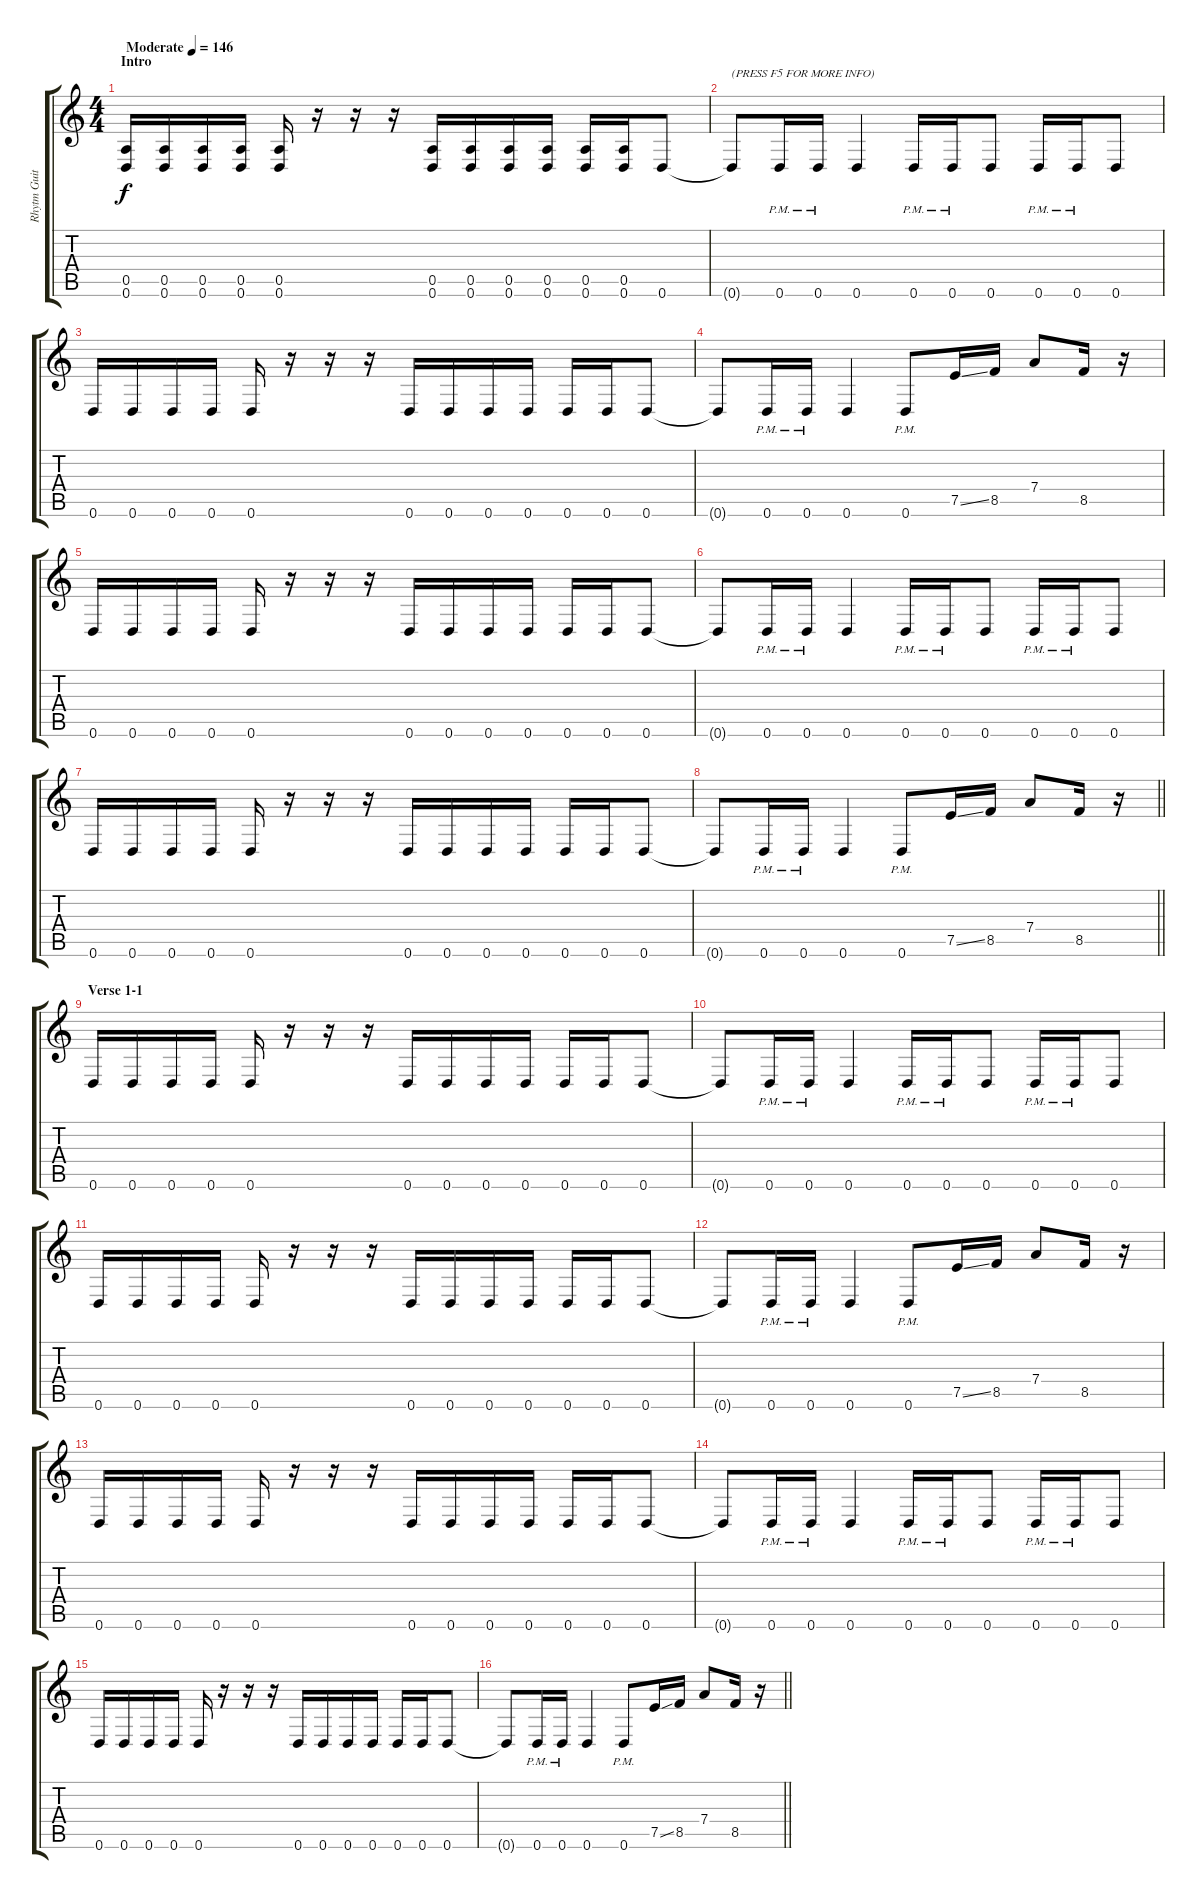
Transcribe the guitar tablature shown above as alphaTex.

\track ("Rhytm Guitar" "Rhytm Guit") {instrument distortionguitar}
\staff {score tabs}
\tuning (E4 B3 G3 D3 A2 D2) {hide}
\ts (4 4)
\section ("" "Intro")
\tempo (146 "Moderate")
\clef g2
\ks c
(0.5 0.6).16{dy f instrument distortionguitar} (0.5 0.6).16 (0.5 0.6).16 (0.5 0.6).16 (0.5 0.6).16 r.16 r.16 r.16 (0.5 0.6).16 (0.5 0.6).16 (0.5 0.6).16 (0.5 0.6).16 (0.5 0.6).16 (0.5 0.6).16 0.6.8 |
0.6{t}.8{txt "(PRESS F5 FOR MORE INFO)"} 0.6{pm}.16 0.6{pm}.16 0.6.4 0.6{pm}.16 0.6{pm}.16 0.6.8 0.6{pm}.16 0.6{pm}.16 0.6.8 |
0.6.16 0.6.16 0.6.16 0.6.16 0.6.16 r.16 r.16 r.16 0.6.16{txt ""} 0.6.16 0.6.16 0.6.16 0.6.16 0.6.16 0.6.8 |
0.6{t}.8 0.6{pm}.16 0.6{pm}.16 0.6.4 0.6{pm}.8 7.5{ss}.16 8.5.16 7.4.8 8.5.16 r.16 |
0.6.16 0.6.16 0.6.16 0.6.16 0.6.16 r.16 r.16 r.16 0.6.16 0.6.16 0.6.16 0.6.16 0.6.16 0.6.16 0.6.8 |
0.6{t}.8 0.6{pm}.16 0.6{pm}.16 0.6.4 0.6{pm}.16 0.6{pm}.16 0.6.8 0.6{pm}.16 0.6{pm}.16 0.6.8 |
0.6.16 0.6.16 0.6.16 0.6.16 0.6.16 r.16 r.16 r.16 0.6.16 0.6.16 0.6.16 0.6.16 0.6.16 0.6.16 0.6.8 |
\barLineRight lightlight
0.6{t}.8 0.6{pm}.16 0.6{pm}.16 0.6.4 0.6{pm}.8 7.5{ss}.16 8.5.16 7.4.8 8.5.16 r.16 |
\section ("" "Verse 1-1")
0.6.16 0.6.16 0.6.16 0.6.16 0.6.16 r.16 r.16 r.16 0.6.16 0.6.16 0.6.16 0.6.16 0.6.16 0.6.16 0.6.8 |
0.6{t}.8 0.6{pm}.16 0.6{pm}.16 0.6.4 0.6{pm}.16 0.6{pm}.16 0.6.8 0.6{pm}.16 0.6{pm}.16 0.6.8 |
0.6.16 0.6.16 0.6.16 0.6.16 0.6.16 r.16 r.16 r.16 0.6.16 0.6.16 0.6.16 0.6.16 0.6.16 0.6.16 0.6.8 |
0.6{t}.8 0.6{pm}.16 0.6{pm}.16 0.6.4 0.6{pm}.8 7.5{ss}.16 8.5.16 7.4.8 8.5.16 r.16 |
0.6.16 0.6.16 0.6.16 0.6.16 0.6.16 r.16 r.16 r.16 0.6.16 0.6.16 0.6.16 0.6.16 0.6.16 0.6.16 0.6.8 |
0.6{t}.8 0.6{pm}.16 0.6{pm}.16 0.6.4 0.6{pm}.16 0.6{pm}.16 0.6.8 0.6{pm}.16 0.6{pm}.16 0.6.8 |
0.6.16 0.6.16 0.6.16 0.6.16 0.6.16 r.16 r.16 r.16 0.6.16 0.6.16 0.6.16 0.6.16 0.6.16 0.6.16 0.6.8 |
\barLineRight lightlight
0.6{t}.8 0.6{pm}.16 0.6{pm}.16 0.6.4 0.6{pm}.8 7.5{ss}.16 8.5.16 7.4.8 8.5.16 r.16
